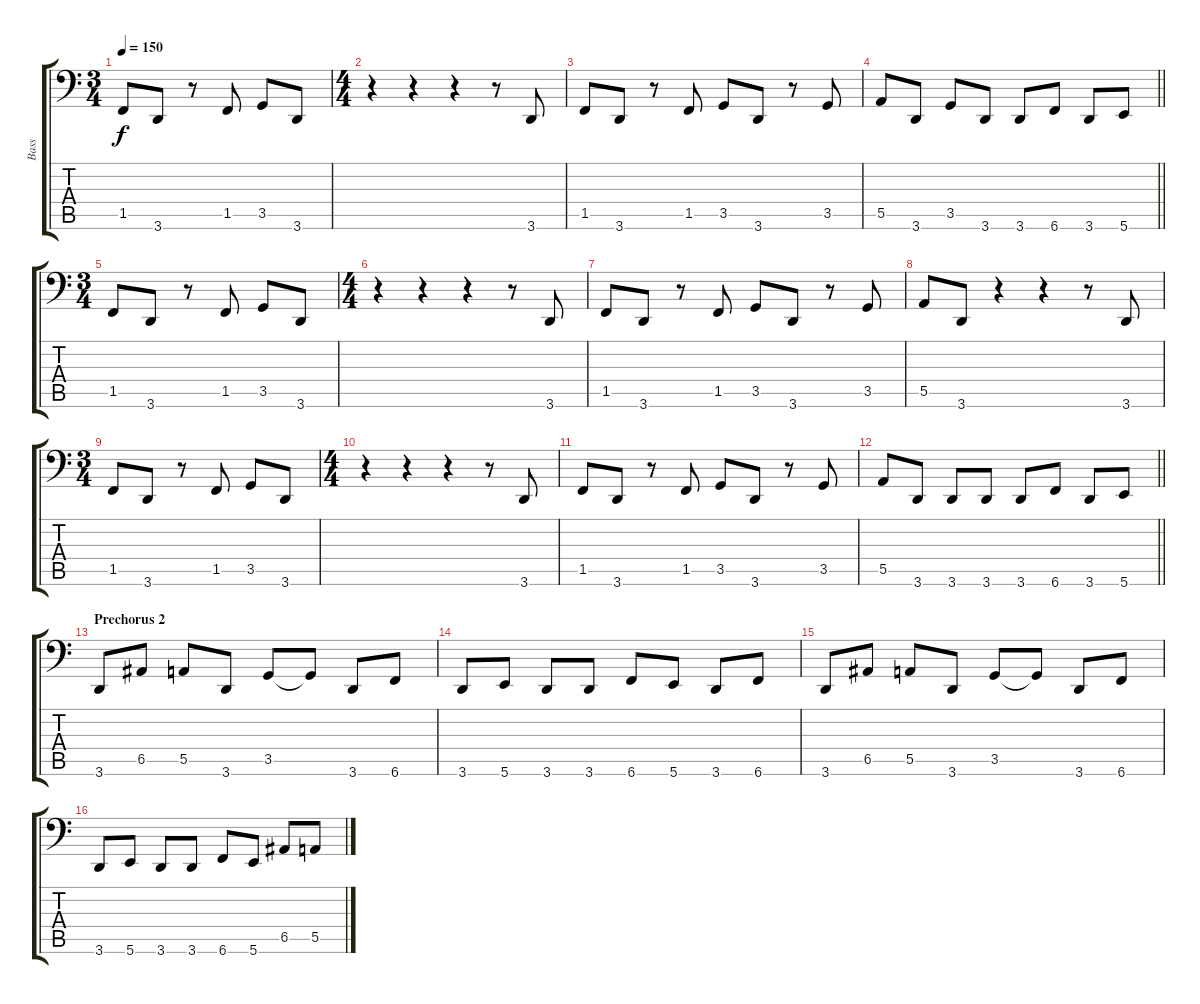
\track ("Bass" "Bass") {instrument electricbasspick}
\staff {score tabs}
\tuning (C3 G2 D2 A1 E1 B0) {hide}
\ts (3 4)
\tempo 150
\clef f4
\ks c
1.5.8{dy f} 3.6.8 r.8 1.5.8 3.5.8 3.6.8 |
\ts (4 4)
r.4 r.4 r.4 r.8 3.6.8 |
1.5.8 3.6.8 r.8 1.5.8 3.5.8 3.6.8 r.8 3.5.8 |
\barLineRight lightlight
5.5.8 3.6.8 3.5.8 3.6.8 3.6.8 6.6.8 3.6.8 5.6.8 |
\ts (3 4)
1.5.8 3.6.8 r.8 1.5.8 3.5.8 3.6.8 |
\ts (4 4)
r.4 r.4 r.4 r.8 3.6.8 |
1.5.8 3.6.8 r.8 1.5.8 3.5.8 3.6.8 r.8 3.5.8 |
5.5.8 3.6.8 r.4 r.4 r.8 3.6.8 |
\ts (3 4)
1.5.8 3.6.8 r.8 1.5.8 3.5.8 3.6.8 |
\ts (4 4)
r.4 r.4 r.4 r.8 3.6.8 |
1.5.8 3.6.8 r.8 1.5.8 3.5.8 3.6.8 r.8 3.5.8 |
\barLineRight lightlight
5.5.8 3.6.8 3.6.8 3.6.8 3.6.8 6.6.8 3.6.8 5.6.8 |
\section ("" "Prechorus 2")
3.6.8 6.5.8 5.5.8 3.6.8 3.5.8 3.5{t}.8 3.6.8 6.6.8 |
3.6.8 5.6.8 3.6.8 3.6.8 6.6.8 5.6.8 3.6.8 6.6.8 |
3.6.8 6.5.8 5.5.8 3.6.8 3.5.8 3.5{t}.8 3.6.8 6.6.8 |
3.6.8 5.6.8 3.6.8 3.6.8 6.6.8 5.6.8 6.5.8 5.5.8
